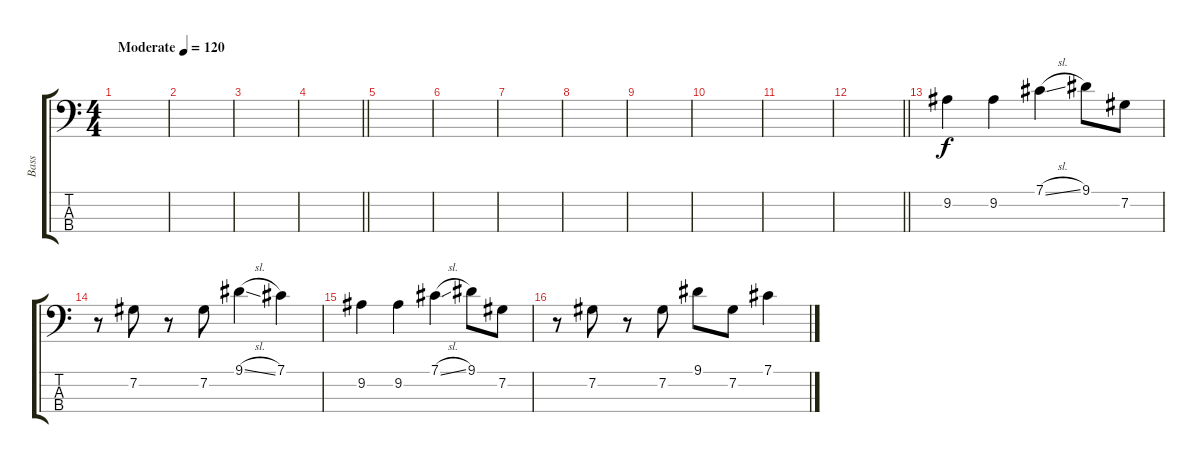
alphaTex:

\track ("Bass" "Bass") {instrument electricbassfinger}
\staff {score tabs}
\tuning (Gb2 Db2 Ab1 Eb1) {hide}
\ts (4 4)
\tempo (120 "Moderate")
\clef f4
\ks c
|
|
|
\barLineRight lightlight
|
|
|
|
|
|
|
|
\barLineRight lightlight
|
9.2.4 9.2.4 7.1{sl}.4 9.1.8 7.2.8 |
r.8 7.2.8 r.8 7.2.8 9.1{sl}.4 7.1.4 |
9.2.4 9.2.4 7.1{sl}.4 9.1.8 7.2.8 |
r.8 7.2.8 r.8 7.2.8 9.1.8 7.2.8 7.1.4
